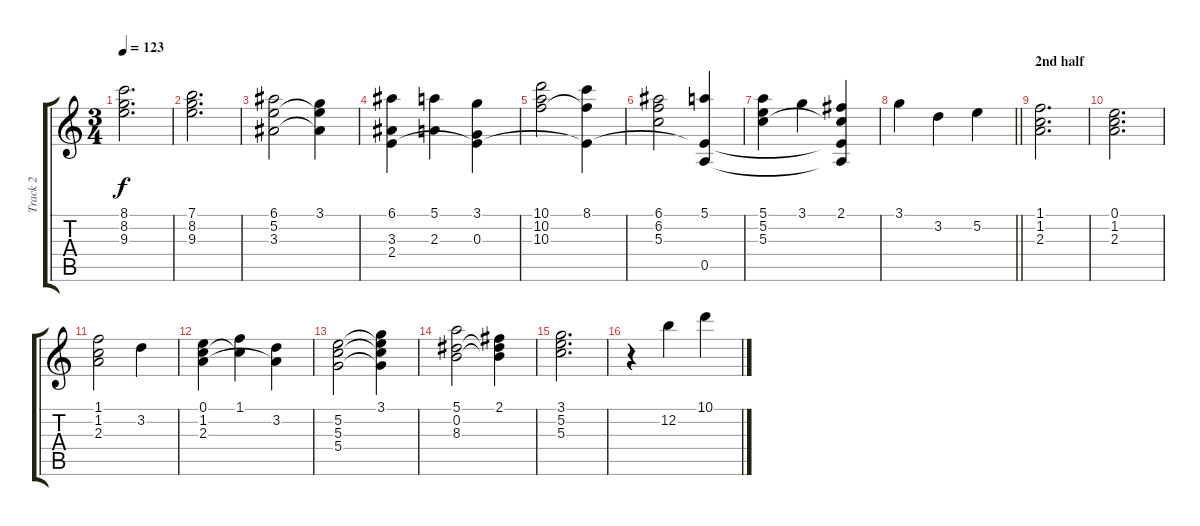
\track ("Track 2" "Track 2") {instrument acousticguitarsteel}
\staff {score tabs}
\tuning (E4 B3 G3 D3 A2 E2) {hide}
\ts (3 4)
\tempo 123
\clef g2
\ks c
(8.1 8.2 9.3).2{d dy f} |
(7.1 8.2 9.3).2{d} |
(6.1 5.2 3.3).2 (3.1 5.2{t} 3.3{t}).4 |
(6.1 3.3 2.4).4 (5.1 2.3).4 (3.1 0.3 2.4{t}).4 |
(10.1 10.2 10.3).2 (8.1 10.3{t} 2.4{t}).4 |
(6.1 6.2 5.3).2 (5.1 2.4{t} 0.5).4 |
(5.1 5.2 5.3).4 3.1.4 (2.1 5.3{t} 2.4{t} 0.5{t}).4 |
\barLineRight lightlight
3.1.4 3.2.4 5.2.4 |
\section ("" "2nd half")
(1.1 1.2 2.3).2{d} |
(0.1 1.2 2.3).2{d} |
(1.1 1.2 2.3).2 3.2.4 |
(0.1 1.2 2.3).4 (1.1 1.2{t}).4 (3.2 2.3{t}).4 |
(5.2 5.3 5.4).2 (3.1 5.2{t} 5.3{t} 5.4{t}).4 |
(5.1 0.2 8.3).2 (2.1 0.2{t} 8.3{t}).4 |
(3.1 5.2 5.3).2{d} |
r.4 12.2.4 10.1.4
